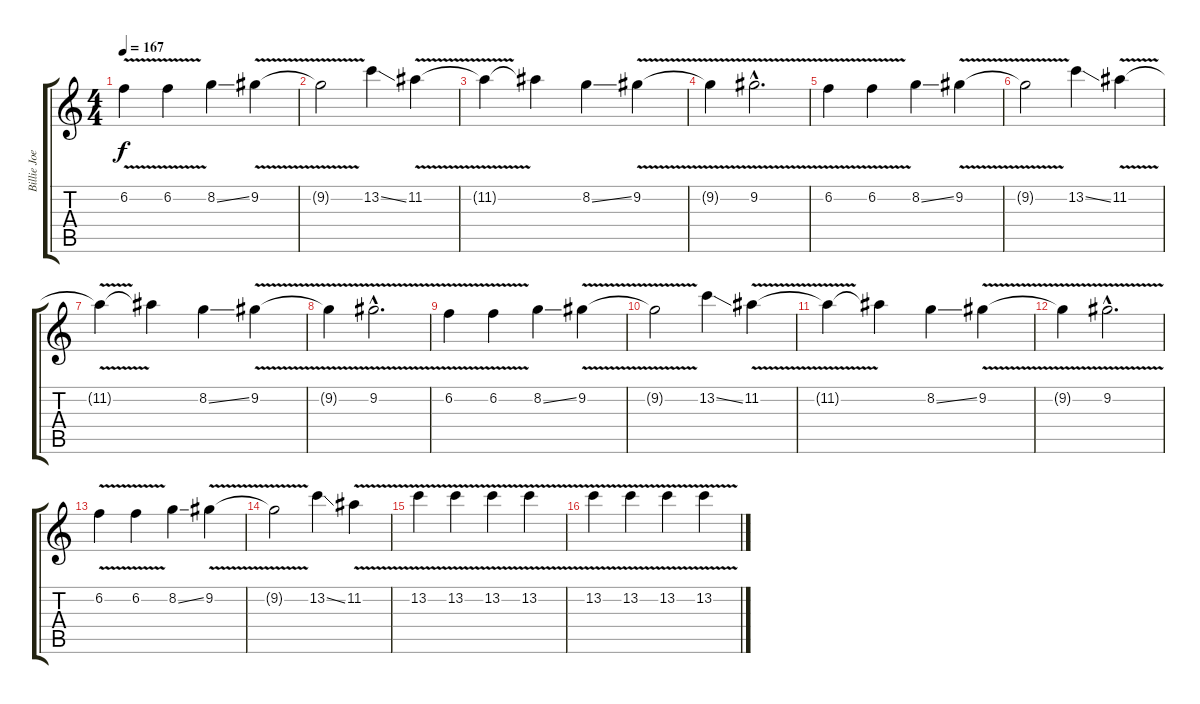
\track ("Billie Joe Armstrong (Solo)" "Billie Joe") {instrument distortionguitar}
\staff {score tabs}
\tuning (E4 B3 G3 D3 A2 E2) {hide}
\ts (4 4)
\tempo 167
\clef g2
\ks c
6.2{v}.4{dy f volume 14 instrument distortionguitar} 6.2{v}.4 8.2{ss}.4 9.2{v}.4 |
9.2{t}.2 13.2{ss}.4 11.2{v}.4 |
11.2{t}.4 11.2{t}.4 8.2{ss}.4 9.2{v}.4 |
9.2{t}.4 9.2{v hac}.2{d} |
6.2{v}.4 6.2{v}.4 8.2{ss}.4 9.2{v}.4 |
9.2{t}.2 13.2{ss}.4 11.2{v}.4 |
11.2{t}.4 11.2{t}.4 8.2{ss}.4 9.2{v}.4 |
9.2{t}.4 9.2{v hac}.2{d} |
6.2{v}.4 6.2{v}.4 8.2{ss}.4 9.2{v}.4 |
9.2{t}.2 13.2{ss}.4 11.2{v}.4 |
11.2{t}.4 11.2{t}.4 8.2{ss}.4 9.2{v}.4 |
9.2{t}.4 9.2{v hac}.2{d} |
6.2{v}.4 6.2{v}.4 8.2{ss}.4 9.2{v}.4 |
9.2{t}.2 13.2{ss}.4 11.2{v}.4 |
13.2{v}.4 13.2{v}.4 13.2{v}.4 13.2{v}.4 |
13.2{v}.4 13.2{v}.4 13.2{v}.4 13.2{v}.4
